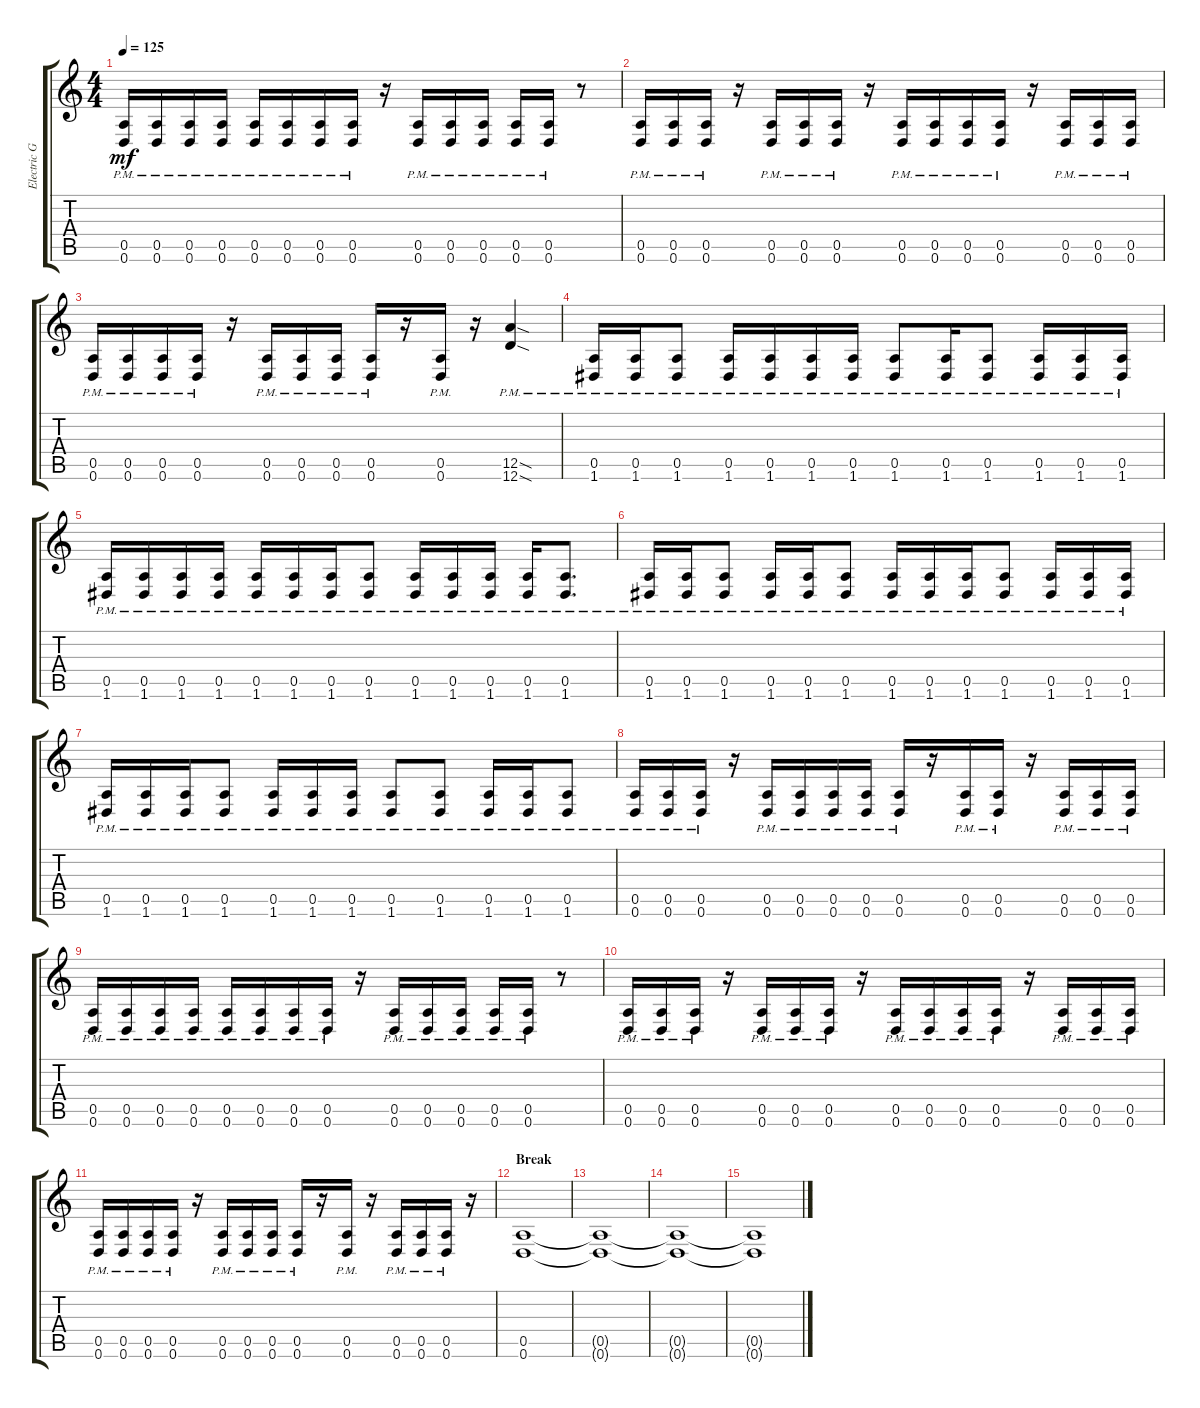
\track ("Electric Guitar" "Electric G") {instrument distortionguitar}
\staff {score tabs}
\tuning (E4 B3 G3 D3 A2 D2) {hide}
\ts (4 4)
\tempo 125
\clef g2
\ks c
(0.5{pm} 0.6{pm}).16{dy mf} (0.5{pm} 0.6{pm}).16 (0.5{pm} 0.6{pm}).16 (0.5{pm} 0.6{pm}).16 (0.5{pm} 0.6{pm}).16 (0.5{pm} 0.6{pm}).16 (0.5{pm} 0.6{pm}).16 (0.5{pm} 0.6{pm}).16 r.16 (0.5{pm} 0.6{pm}).16 (0.5{pm} 0.6{pm}).16 (0.5{pm} 0.6{pm}).16 (0.5{pm} 0.6{pm}).16 (0.5{pm} 0.6{pm}).16 r.8 |
(0.5{pm} 0.6{pm}).16 (0.5{pm} 0.6{pm}).16 (0.5{pm} 0.6{pm}).16 r.16 (0.5{pm} 0.6{pm}).16 (0.5{pm} 0.6{pm}).16 (0.5{pm} 0.6{pm}).16 r.16 (0.5{pm} 0.6{pm}).16 (0.5{pm} 0.6{pm}).16 (0.5{pm} 0.6{pm}).16 (0.5{pm} 0.6{pm}).16 r.16 (0.5{pm} 0.6{pm}).16 (0.5{pm} 0.6{pm}).16 (0.5{pm} 0.6{pm}).16 |
(0.5{pm} 0.6{pm}).16 (0.5{pm} 0.6{pm}).16 (0.5{pm} 0.6{pm}).16 (0.5{pm} 0.6{pm}).16 r.16 (0.5{pm} 0.6{pm}).16 (0.5{pm} 0.6{pm}).16 (0.5{pm} 0.6{pm}).16 (0.5{pm} 0.6{pm}).16 r.16 (0.5{pm} 0.6{pm}).16 r.16 (12.5{sod pm} 12.6{sod pm}).4 |
(0.5{pm} 1.6{pm}).16 (0.5{pm} 1.6{pm}).16 (0.5{pm} 1.6{pm}).8 (0.5{pm} 1.6{pm}).16 (0.5{pm} 1.6{pm}).16 (0.5{pm} 1.6{pm}).16 (0.5{pm} 1.6{pm}).16 (0.5{pm} 1.6{pm}).8 (0.5{pm} 1.6{pm}).16 (0.5{pm} 1.6{pm}).8 (0.5{pm} 1.6{pm}).16 (0.5{pm} 1.6{pm}).16 (0.5{pm} 1.6{pm}).16 |
(0.5{pm} 1.6{pm}).16 (0.5{pm} 1.6{pm}).16 (0.5{pm} 1.6{pm}).16 (0.5{pm} 1.6{pm}).16 (0.5{pm} 1.6{pm}).16 (0.5{pm} 1.6{pm}).16 (0.5{pm} 1.6{pm}).16 (0.5{pm} 1.6{pm}).8 (0.5{pm} 1.6{pm}).16 (0.5{pm} 1.6{pm}).16 (0.5{pm} 1.6{pm}).16 (0.5{pm} 1.6{pm}).16 (0.5{pm} 1.6{pm}).8{d} |
(0.5{pm} 1.6{pm}).16 (0.5{pm} 1.6{pm}).16 (0.5{pm} 1.6{pm}).8 (0.5{pm} 1.6{pm}).16 (0.5{pm} 1.6{pm}).16 (0.5{pm} 1.6{pm}).8 (0.5{pm} 1.6{pm}).16 (0.5{pm} 1.6{pm}).16 (0.5{pm} 1.6{pm}).16 (0.5{pm} 1.6{pm}).8 (0.5{pm} 1.6{pm}).16 (0.5{pm} 1.6{pm}).16 (0.5{pm} 1.6{pm}).16 |
(0.5{pm} 1.6{pm}).16 (0.5{pm} 1.6{pm}).16 (0.5{pm} 1.6{pm}).16 (0.5{pm} 1.6{pm}).8 (0.5{pm} 1.6{pm}).16 (0.5{pm} 1.6{pm}).16 (0.5{pm} 1.6{pm}).16 (0.5{pm} 1.6{pm}).8 (0.5{pm} 1.6{pm}).8 (0.5{pm} 1.6{pm}).16 (0.5{pm} 1.6{pm}).16 (0.5{pm} 1.6{pm}).8 |
(0.5{pm} 0.6{pm}).16 (0.5{pm} 0.6{pm}).16 (0.5{pm} 0.6{pm}).16 r.16 (0.5{pm} 0.6{pm}).16 (0.5{pm} 0.6{pm}).16 (0.5{pm} 0.6{pm}).16 (0.5{pm} 0.6{pm}).16 (0.5{pm} 0.6{pm}).16 r.16 (0.5{pm} 0.6{pm}).16 (0.5{pm} 0.6{pm}).16 r.16 (0.5{pm} 0.6{pm}).16 (0.5{pm} 0.6{pm}).16 (0.5{pm} 0.6{pm}).16 |
(0.5{pm} 0.6{pm}).16 (0.5{pm} 0.6{pm}).16 (0.5{pm} 0.6{pm}).16 (0.5{pm} 0.6{pm}).16 (0.5{pm} 0.6{pm}).16 (0.5{pm} 0.6{pm}).16 (0.5{pm} 0.6{pm}).16 (0.5{pm} 0.6{pm}).16 r.16 (0.5{pm} 0.6{pm}).16 (0.5{pm} 0.6{pm}).16 (0.5{pm} 0.6{pm}).16 (0.5{pm} 0.6{pm}).16 (0.5{pm} 0.6{pm}).16 r.8 |
(0.5{pm} 0.6{pm}).16 (0.5{pm} 0.6{pm}).16 (0.5{pm} 0.6{pm}).16 r.16 (0.5{pm} 0.6{pm}).16 (0.5{pm} 0.6{pm}).16 (0.5{pm} 0.6{pm}).16 r.16 (0.5{pm} 0.6{pm}).16 (0.5{pm} 0.6{pm}).16 (0.5{pm} 0.6{pm}).16 (0.5{pm} 0.6{pm}).16 r.16 (0.5{pm} 0.6{pm}).16 (0.5{pm} 0.6{pm}).16 (0.5{pm} 0.6{pm}).16 |
(0.5{pm} 0.6{pm}).16 (0.5{pm} 0.6{pm}).16 (0.5{pm} 0.6{pm}).16 (0.5{pm} 0.6{pm}).16 r.16 (0.5{pm} 0.6{pm}).16 (0.5{pm} 0.6{pm}).16 (0.5{pm} 0.6{pm}).16 (0.5{pm} 0.6{pm}).16 r.16 (0.5{pm} 0.6{pm}).16 r.16 (0.5{pm} 0.6{pm}).16 (0.5{pm} 0.6{pm}).16 (0.5{pm} 0.6{pm}).16 r.16 |
\section ("" "Break")
(0.5 0.6).1 |
(0.5{t} 0.6{t}).1 |
(0.5{t} 0.6{t}).1 |
(0.5{t} 0.6{t}).1
